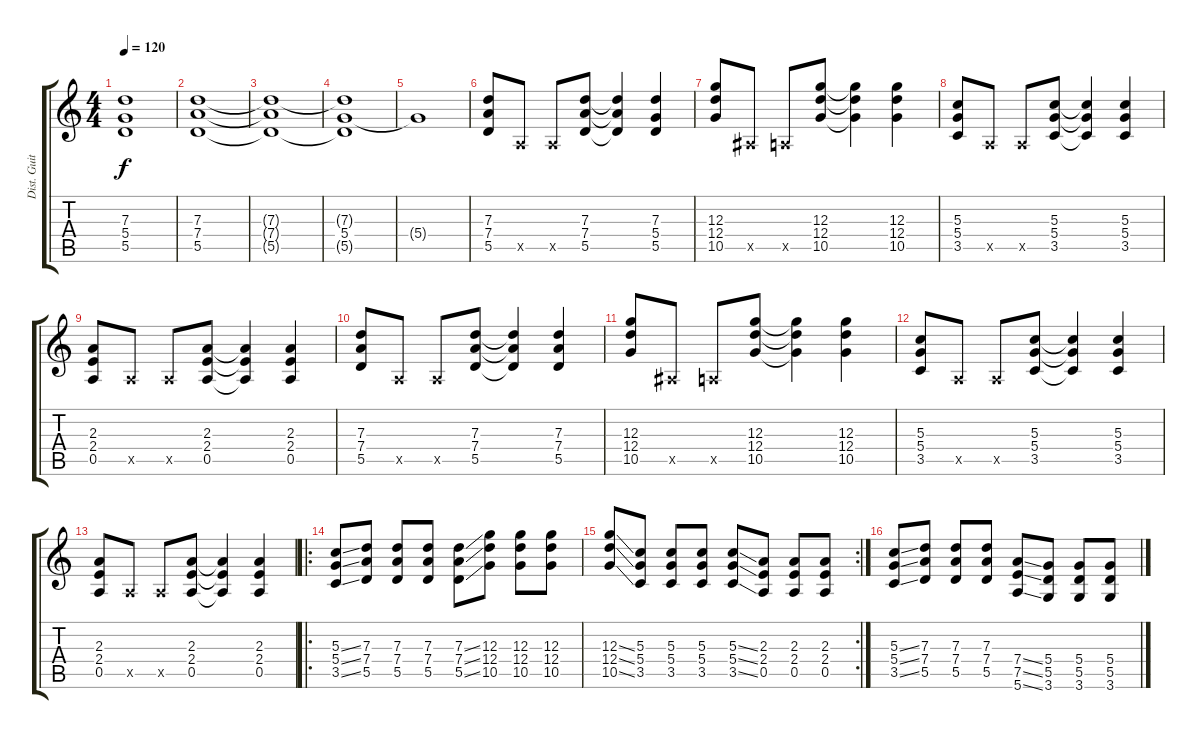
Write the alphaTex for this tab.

\track ("Dist. Guitar" "Dist. Guit") {instrument distortionguitar}
\staff {score tabs}
\tuning (E4 B3 G3 D3 A2 E2) {hide}
\ts (4 4)
\tempo 120
\clef g2
\ks c
(7.3{t} 5.4{t} 5.5{t}).1{dy f} |
(7.3 7.4 5.5).1 |
(7.3{t} 7.4{t} 5.5{t}).1 |
(7.3{t} 5.4 5.5{t}).1 |
5.4{t}.1 |
(7.3 7.4 5.5).8 0.5{x}.8 0.5{x}.8 (7.3 7.4 5.5).8 (7.3{t} 7.4{t} 5.5{t}).4 (7.3 5.4 5.5).4 |
(12.3 12.4 10.5).8 1.5{x}.8 0.5{x}.8 (12.3 12.4 10.5).8 (12.3{t} 12.4{t} 10.5{t}).4 (12.3 12.4 10.5).4 |
(5.3 5.4 3.5).8 0.5{x}.8 0.5{x}.8 (5.3 5.4 3.5).8 (5.3{t} 5.4{t} 3.5{t}).4 (5.3 5.4 3.5).4 |
(2.3 2.4 0.5).8 0.5{x}.8 0.5{x}.8 (2.3 2.4 0.5).8 (2.3{t} 2.4{t} 0.5{t}).4 (2.3 2.4 0.5).4 |
(7.3 7.4 5.5).8 0.5{x}.8 0.5{x}.8 (7.3 7.4 5.5).8 (7.3{t} 7.4{t} 5.5{t}).4 (7.3 7.4 5.5).4 |
(12.3 12.4 10.5).8 1.5{x}.8 0.5{x}.8 (12.3 12.4 10.5).8 (12.3{t} 12.4{t} 10.5{t}).4 (12.3 12.4 10.5).4 |
(5.3 5.4 3.5).8 0.5{x}.8 0.5{x}.8 (5.3 5.4 3.5).8 (5.3{t} 5.4{t} 3.5{t}).4 (5.3 5.4 3.5).4 |
(2.3 2.4 0.5).8 0.5{x}.8 0.5{x}.8 (2.3 2.4 0.5).8 (2.3{t} 2.4{t} 0.5{t}).4 (2.3 2.4 0.5).4 |
\ro
(5.3{ss} 5.4{ss} 3.5{ss}).8 (7.3 7.4 5.5).8 (7.3 7.4 5.5).8 (7.3 7.4 5.5).8 (7.3{ss} 7.4{ss} 5.5{ss}).8 (12.3 12.4 10.5).8 (12.3 12.4 10.5).8 (12.3 12.4 10.5).8 |
\rc 2
(12.3{ss} 12.4{ss} 10.5{ss}).8 (5.3 5.4 3.5).8 (5.3 5.4 3.5).8 (5.3 5.4 3.5).8 (5.3{ss} 5.4{ss} 3.5{ss}).8 (2.3 2.4 0.5).8 (2.3 2.4 0.5).8 (2.3 2.4 0.5).8 |
(5.3{ss} 5.4{ss} 3.5{ss}).8 (7.3 7.4 5.5).8 (7.3 7.4 5.5).8 (7.3 7.4 5.5).8 (7.4{ss} 7.5{ss} 5.6{ss}).8 (5.4 5.5 3.6).8 (5.4 5.5 3.6).8 (5.4 5.5 3.6).8
